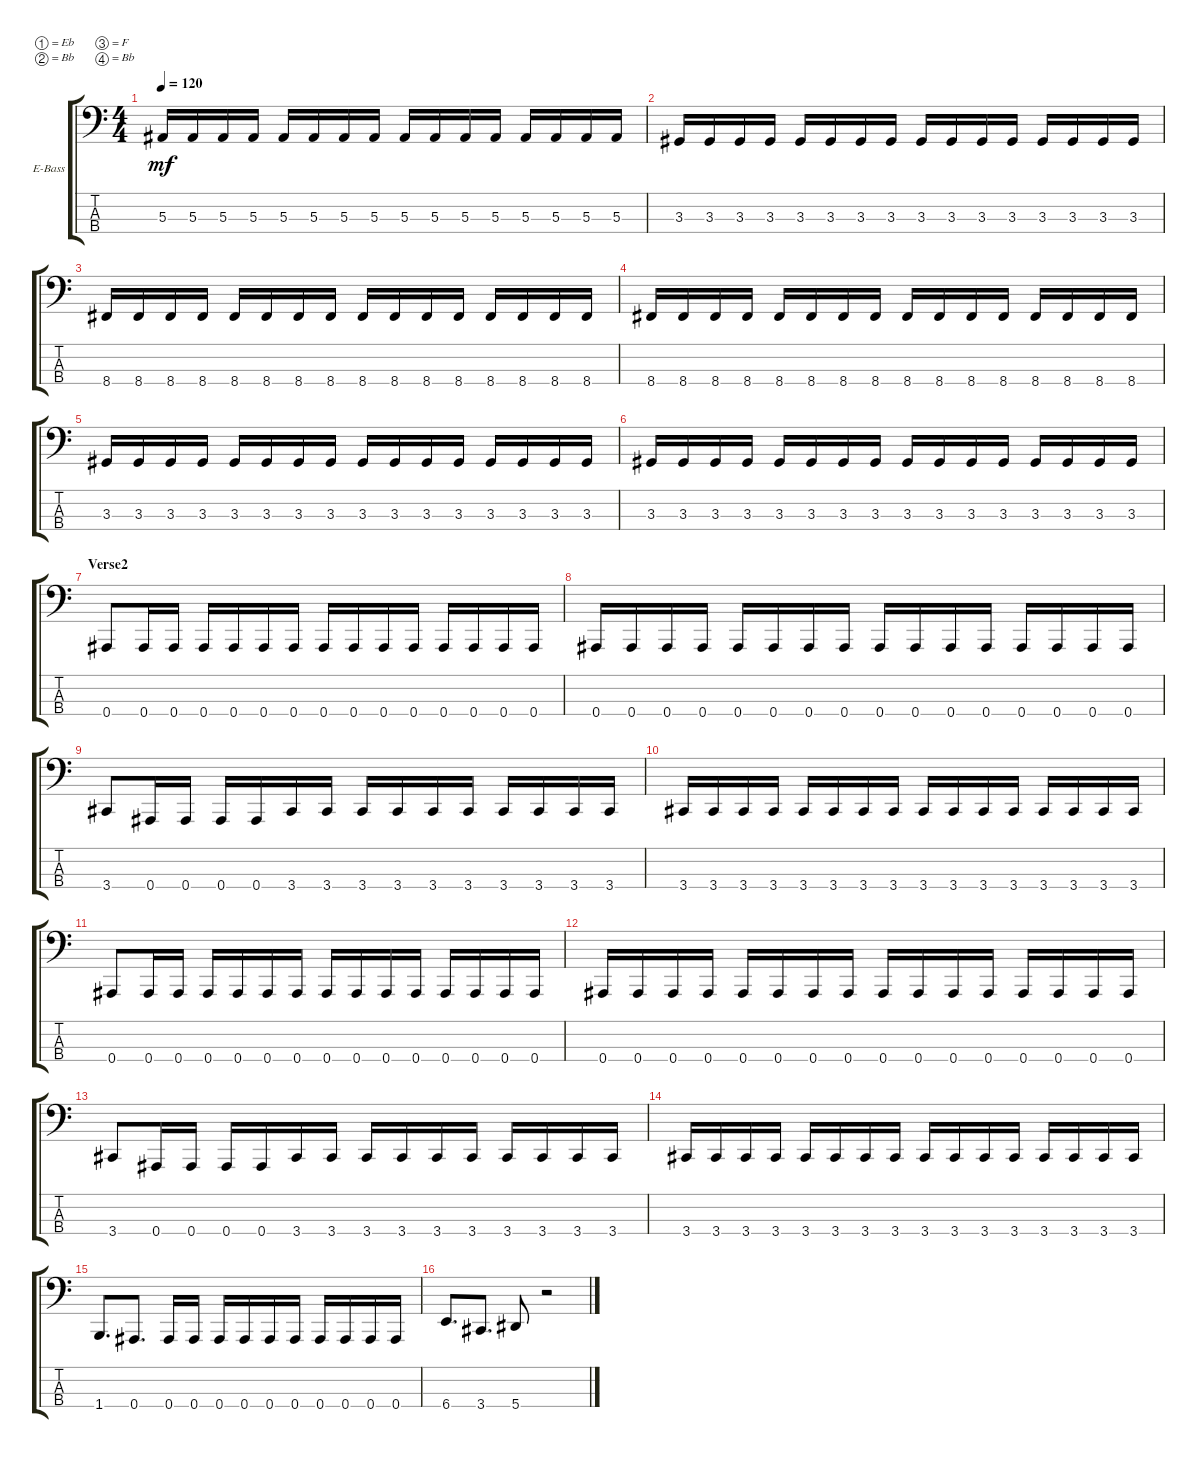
\bracketExtendMode groupsimilarinstruments
\firstSystemTrackNameOrientation horizontal
\otherSystemsTrackNameOrientation horizontal
\track ("Bass" "E-Bass") {instrument electricbassfinger}
\staff {score tabs}
\tuning (Eb2 Bb1 F1 Bb0)
\ts (4 4)
\tempo 120
\clef f4
\ks c
5.3.16{dy mf} 5.3.16 5.3.16 5.3.16 5.3.16 5.3.16 5.3.16 5.3.16 5.3.16 5.3.16 5.3.16 5.3.16 5.3.16 5.3.16 5.3.16 5.3.16 |
3.3.16 3.3.16 3.3.16 3.3.16 3.3.16 3.3.16 3.3.16 3.3.16 3.3.16 3.3.16 3.3.16 3.3.16 3.3.16 3.3.16 3.3.16 3.3.16 |
8.4.16 8.4.16 8.4.16 8.4.16 8.4.16 8.4.16 8.4.16 8.4.16 8.4.16 8.4.16 8.4.16 8.4.16 8.4.16 8.4.16 8.4.16 8.4.16 |
8.4.16 8.4.16 8.4.16 8.4.16 8.4.16 8.4.16 8.4.16 8.4.16 8.4.16 8.4.16 8.4.16 8.4.16 8.4.16 8.4.16 8.4.16 8.4.16 |
3.3.16 3.3.16 3.3.16 3.3.16 3.3.16 3.3.16 3.3.16 3.3.16 3.3.16 3.3.16 3.3.16 3.3.16 3.3.16 3.3.16 3.3.16 3.3.16 |
3.3.16 3.3.16 3.3.16 3.3.16 3.3.16 3.3.16 3.3.16 3.3.16 3.3.16 3.3.16 3.3.16 3.3.16 3.3.16 3.3.16 3.3.16 3.3.16 |
\section ("" "Verse2")
0.4.8 0.4.16 0.4.16 0.4.16 0.4.16 0.4.16 0.4.16 0.4.16 0.4.16 0.4.16 0.4.16 0.4.16 0.4.16 0.4.16 0.4.16 |
0.4.16 0.4.16 0.4.16 0.4.16 0.4.16 0.4.16 0.4.16 0.4.16 0.4.16 0.4.16 0.4.16 0.4.16 0.4.16 0.4.16 0.4.16 0.4.16 |
3.4.8 0.4.16 0.4.16 0.4.16 0.4.16 3.4.16 3.4.16 3.4.16 3.4.16 3.4.16 3.4.16 3.4.16 3.4.16 3.4.16 3.4.16 |
3.4.16 3.4.16 3.4.16 3.4.16 3.4.16 3.4.16 3.4.16 3.4.16 3.4.16 3.4.16 3.4.16 3.4.16 3.4.16 3.4.16 3.4.16 3.4.16 |
0.4.8 0.4.16 0.4.16 0.4.16 0.4.16 0.4.16 0.4.16 0.4.16 0.4.16 0.4.16 0.4.16 0.4.16 0.4.16 0.4.16 0.4.16 |
0.4.16 0.4.16 0.4.16 0.4.16 0.4.16 0.4.16 0.4.16 0.4.16 0.4.16 0.4.16 0.4.16 0.4.16 0.4.16 0.4.16 0.4.16 0.4.16 |
3.4.8 0.4.16 0.4.16 0.4.16 0.4.16 3.4.16 3.4.16 3.4.16 3.4.16 3.4.16 3.4.16 3.4.16 3.4.16 3.4.16 3.4.16 |
3.4.16 3.4.16 3.4.16 3.4.16 3.4.16 3.4.16 3.4.16 3.4.16 3.4.16 3.4.16 3.4.16 3.4.16 3.4.16 3.4.16 3.4.16 3.4.16 |
1.4.8{d} 0.4.8{d} 0.4.16 0.4.16 0.4.16 0.4.16 0.4.16 0.4.16 0.4.16 0.4.16 0.4.16 0.4.16 |
6.4.8{d} 3.4.8{d} 5.4.8 r.2
